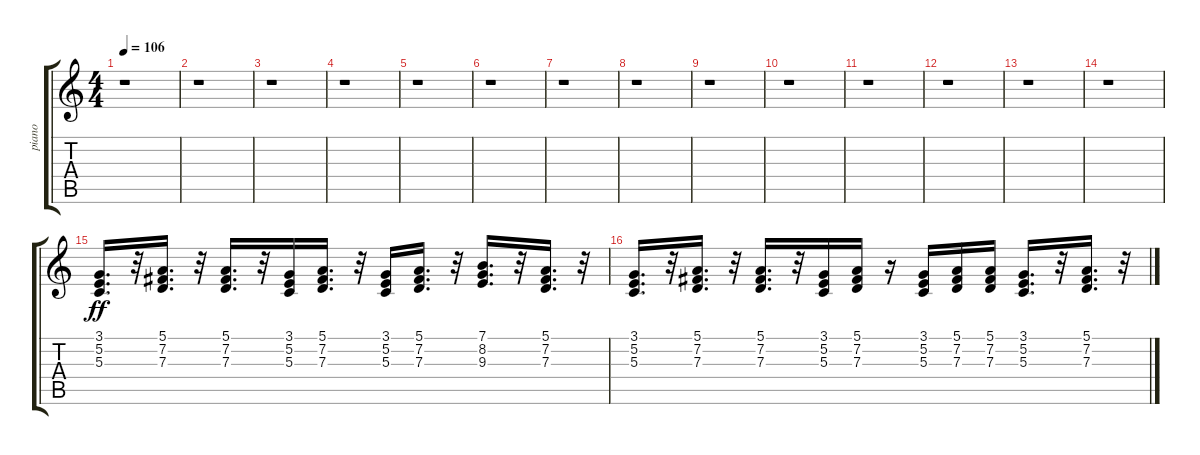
\track ("piano" "piano") {instrument brightacousticpiano}
\staff {score tabs}
\tuning (E4 B3 G3 D3 A2 E2) {hide}
\ts (4 4)
\tempo 106
\clef g2
\ks c
r.1{dy ff} |
r.1 |
r.1 |
r.1 |
r.1 |
r.1 |
r.1 |
r.1 |
r.1 |
r.1 |
r.1 |
r.1 |
r.1 |
r.1 |
(3.1 5.2 5.3).16{d volume 12} r.32 (5.1 7.2 7.3).16{d} r.32 (5.1 7.2 7.3).16{d} r.32 (3.1 5.2 5.3).16 (5.1 7.2 7.3).16{d} r.32 (3.1 5.2 5.3).16 (5.1 7.2 7.3).16{d} r.32 (7.1 8.2 9.3).16{d} r.32 (5.1 7.2 7.3).16{d} r.32 |
(3.1 5.2 5.3).16{d} r.32 (5.1 7.2 7.3).16{d} r.32 (5.1 7.2 7.3).16{d} r.32 (3.1 5.2 5.3).16 (5.1 7.2 7.3).16 r.16 (3.1 5.2 5.3).16 (5.1 7.2 7.3).16 (5.1 7.2 7.3).16 (3.1 5.2 5.3).16{d} r.32 (5.1 7.2 7.3).16{d} r.32
